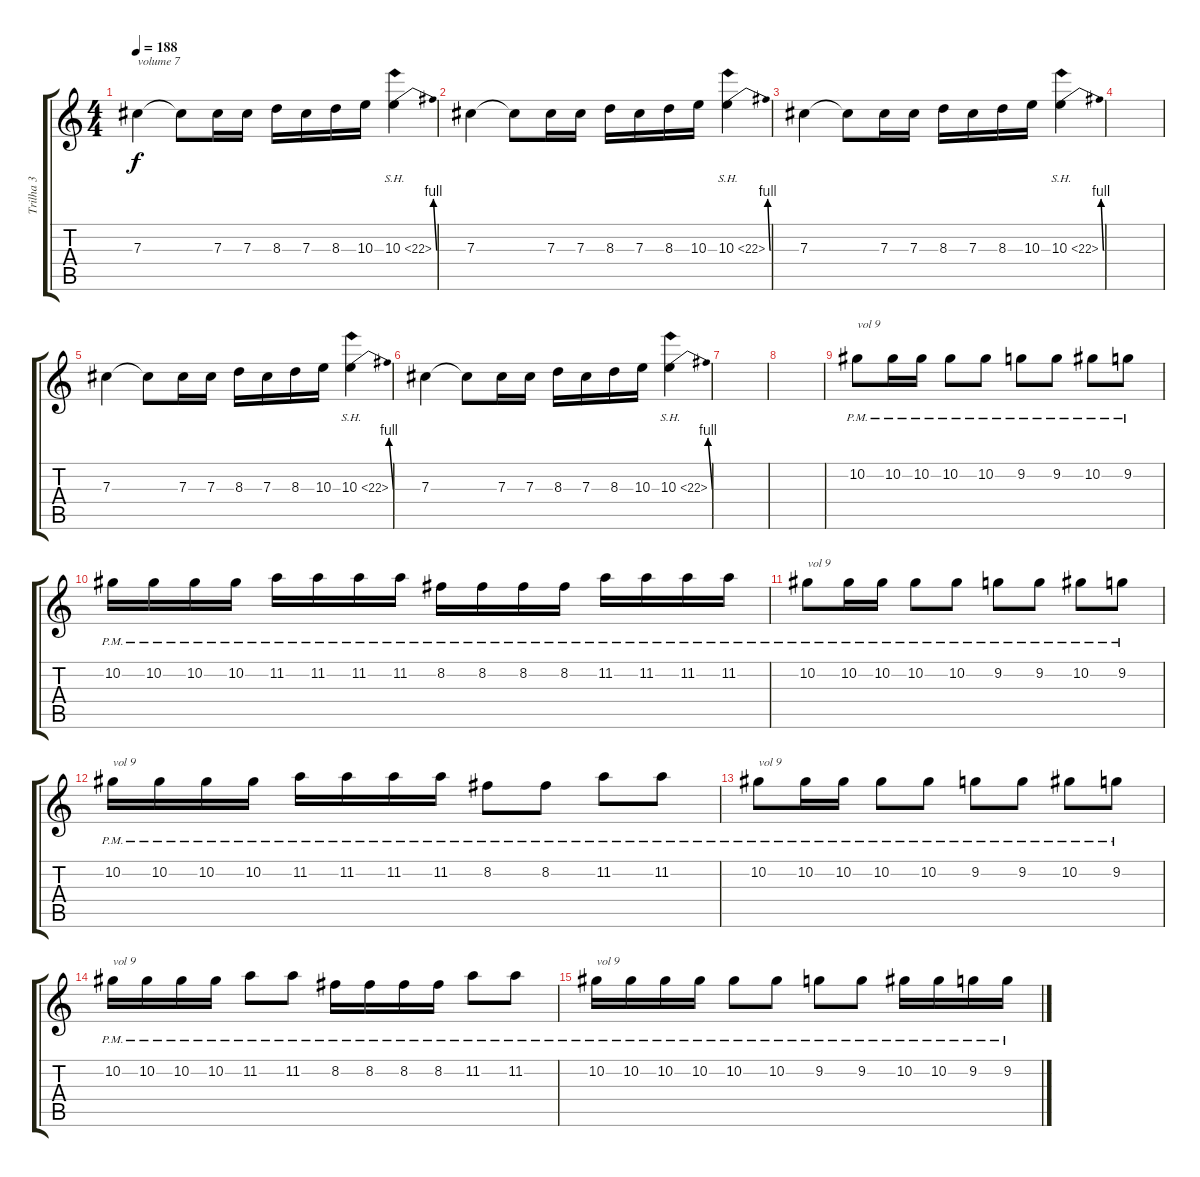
\track ("Trilha 3" "Trilha 3") {instrument overdrivenguitar}
\staff {score tabs}
\tuning (Eb4 Bb3 Gb3 Db3 Ab2 Eb2) {hide}
\ts (4 4)
\tempo 188
\clef g2
\ks c
7.3.4{txt "volume 7" dy f volume 7} 7.3{t}.8 7.3.16 7.3.16 8.3.16 7.3.16 8.3.16 10.3.16 10.3{be (bend 0 0 60 4) sh 12}.4 |
7.3.4 7.3{t}.8 7.3.16 7.3.16 8.3.16 7.3.16 8.3.16 10.3.16 10.3{be (bend 0 0 60 4) sh 12}.4 |
7.3.4 7.3{t}.8 7.3.16 7.3.16 8.3.16 7.3.16 8.3.16 10.3.16 10.3{be (bend 0 0 60 4) sh 12}.4 |
|
7.3.4 7.3{t}.8 7.3.16 7.3.16 8.3.16 7.3.16 8.3.16 10.3.16 10.3{be (bend 0 0 60 4) sh 12}.4 |
7.3.4 7.3{t}.8 7.3.16 7.3.16 8.3.16 7.3.16 8.3.16 10.3.16 10.3{be (bend 0 0 60 4) sh 12}.4 |
|
|
10.2{pm}.8{txt "vol 9" volume 7} 10.2{pm}.16 10.2{pm}.16 10.2{pm}.8 10.2{pm}.8 9.2{pm}.8 9.2{pm}.8 10.2{pm}.8 9.2{pm}.8 |
10.2{pm}.16 10.2{pm}.16 10.2{pm}.16 10.2{pm}.16 11.2{pm}.16 11.2{pm}.16 11.2{pm}.16 11.2{pm}.16 8.2{pm}.16 8.2{pm}.16 8.2{pm}.16 8.2{pm}.16 11.2{pm}.16 11.2{pm}.16 11.2{pm}.16 11.2{pm}.16 |
10.2{pm}.8{txt "vol 9" volume 7} 10.2{pm}.16 10.2{pm}.16 10.2{pm}.8 10.2{pm}.8 9.2{pm}.8 9.2{pm}.8 10.2{pm}.8 9.2{pm}.8 |
10.2{pm}.16{txt "vol 9" volume 7} 10.2{pm}.16 10.2{pm}.16 10.2{pm}.16 11.2{pm}.16 11.2{pm}.16 11.2{pm}.16 11.2{pm}.16 8.2{pm}.8 8.2{pm}.8 11.2{pm}.8 11.2{pm}.8 |
10.2{pm}.8{txt "vol 9" volume 7} 10.2{pm}.16 10.2{pm}.16 10.2{pm}.8 10.2{pm}.8 9.2{pm}.8 9.2{pm}.8 10.2{pm}.8 9.2{pm}.8 |
10.2{pm}.16{txt "vol 9" volume 7} 10.2{pm}.16 10.2{pm}.16 10.2{pm}.16 11.2{pm}.8 11.2{pm}.8 8.2{pm}.16 8.2{pm}.16 8.2{pm}.16 8.2{pm}.16 11.2{pm}.8 11.2{pm}.8 |
10.2{pm}.16{txt "vol 9" volume 7} 10.2{pm}.16 10.2{pm}.16 10.2{pm}.16 10.2{pm}.8 10.2{pm}.8 9.2{pm}.8 9.2{pm}.8 10.2{pm}.16 10.2{pm}.16 9.2{pm}.16 9.2{pm}.16
